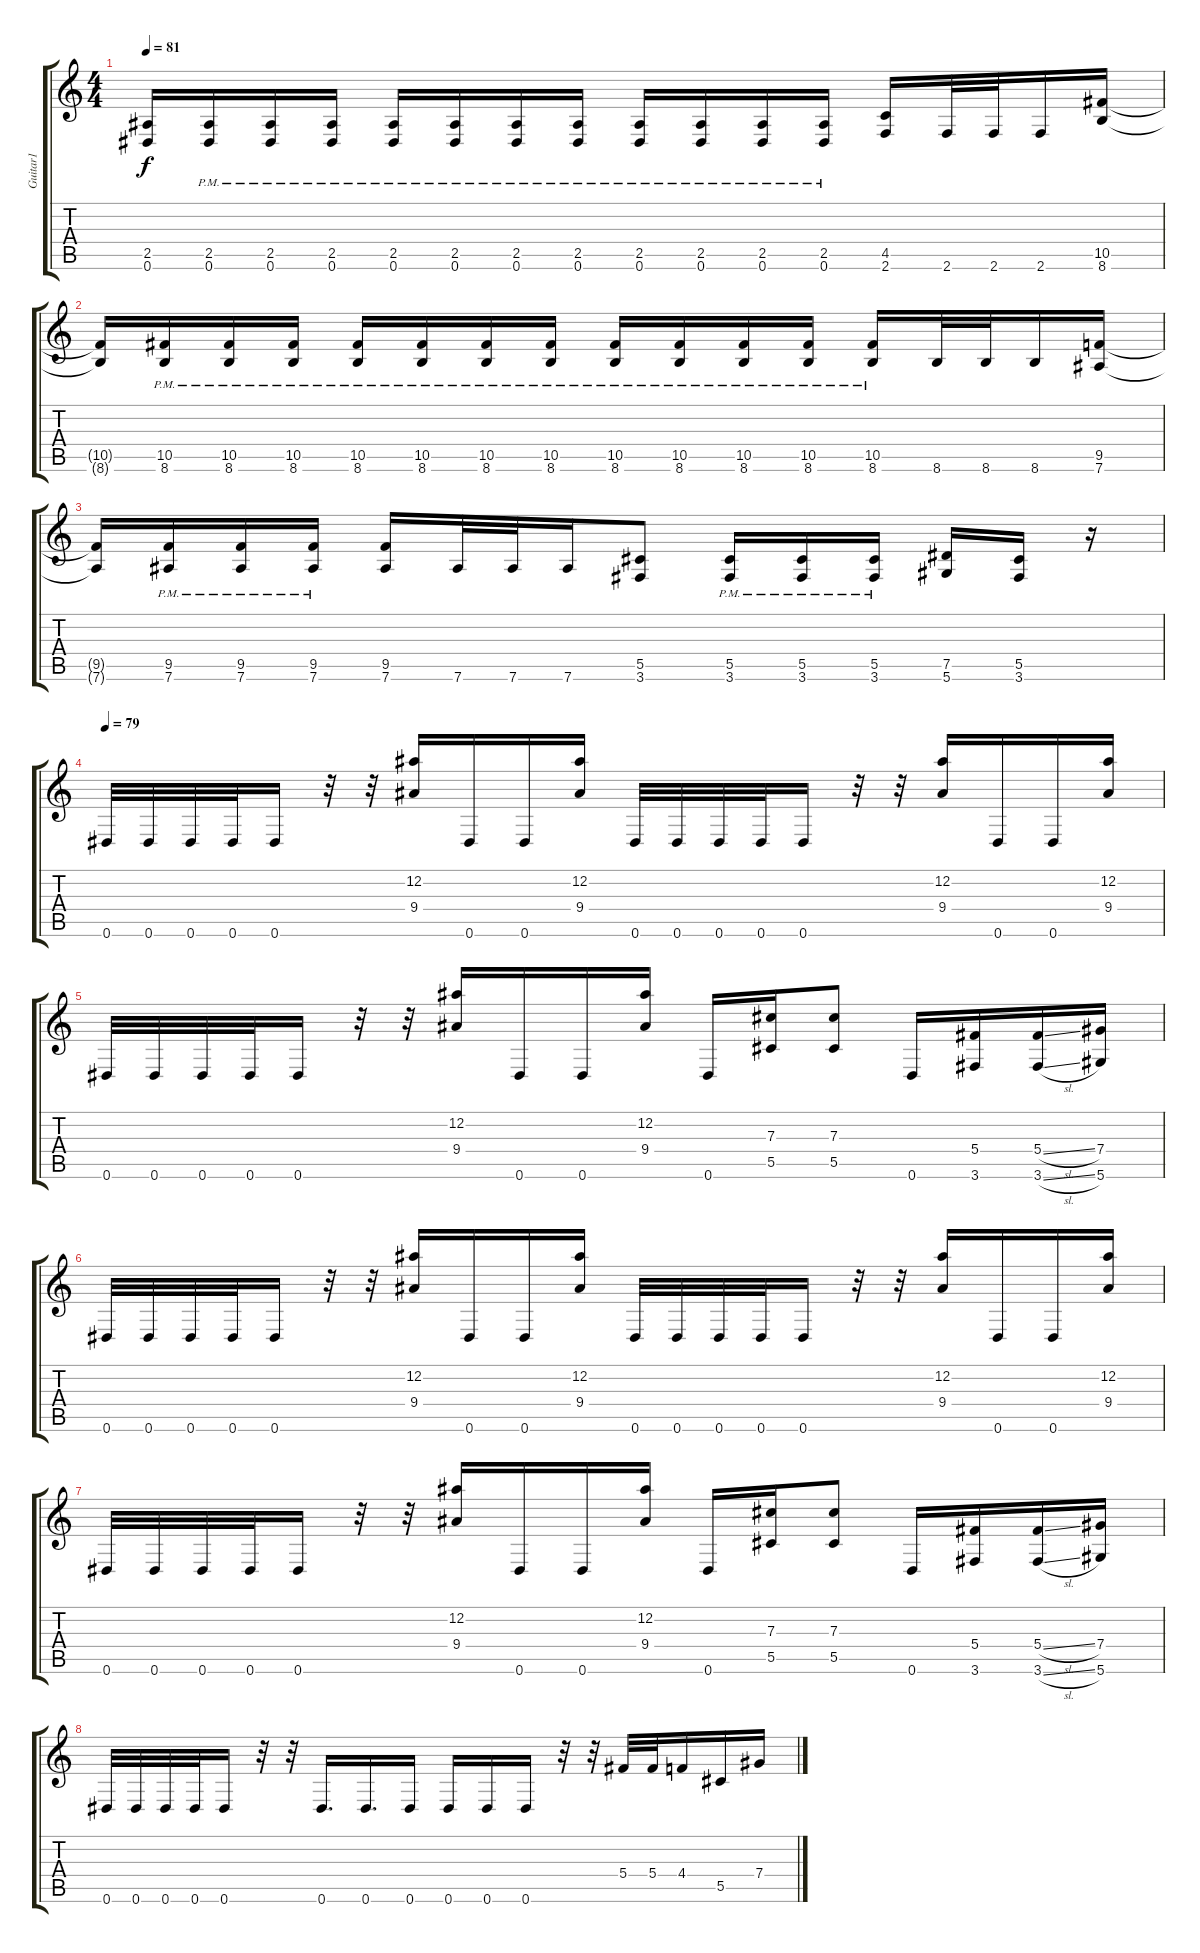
\track ("Guitar1" "Guitar1") {instrument distortionguitar}
\staff {score tabs}
\tuning (Eb4 Bb3 Gb3 Db3 Ab2 Eb2) {hide}
\ts (4 4)
\tempo 81
\clef g2
\ks c
(2.5{t} 0.6{t}).16{dy f} (2.5{pm} 0.6{pm}).16 (2.5{pm} 0.6{pm}).16 (2.5{pm} 0.6{pm}).16 (2.5{pm} 0.6{pm}).16 (2.5{pm} 0.6{pm}).16 (2.5{pm} 0.6{pm}).16 (2.5{pm} 0.6{pm}).16 (2.5{pm} 0.6{pm}).16 (2.5{pm} 0.6{pm}).16 (2.5{pm} 0.6{pm}).16 (2.5{pm} 0.6{pm}).16 (4.5 2.6).16 2.6.32 2.6.32 2.6.16 (10.5 8.6).16 |
(10.5{t} 8.6{t}).16 (10.5{pm} 8.6{pm}).16 (10.5{pm} 8.6{pm}).16 (10.5{pm} 8.6{pm}).16 (10.5{pm} 8.6{pm}).16 (10.5{pm} 8.6{pm}).16 (10.5{pm} 8.6{pm}).16 (10.5{pm} 8.6{pm}).16 (10.5{pm} 8.6{pm}).16 (10.5{pm} 8.6{pm}).16 (10.5{pm} 8.6{pm}).16 (10.5{pm} 8.6{pm}).16 (10.5 8.6{pm}).16 8.6.32 8.6.32 8.6.16 (9.5 7.6).16 |
(9.5{t} 7.6{t}).16 (9.5{pm} 7.6{pm}).16 (9.5{pm} 7.6{pm}).16 (9.5{pm} 7.6{pm}).16 (9.5 7.6).16 7.6.32 7.6.32 7.6.16 (5.5 3.6).8 (5.5{pm} 3.6{pm}).16 (5.5{pm} 3.6{pm}).16 (5.5{pm} 3.6{pm}).16 (7.5 5.6).16 (5.5 3.6).16 r.16 |
\tempo 79
0.6.32 0.6.32 0.6.32 0.6.32 0.6.16 r.32 r.32 (12.2 9.4).16 0.6.16 0.6.16 (12.2 9.4).16 0.6.32 0.6.32 0.6.32 0.6.32 0.6.16 r.32 r.32 (12.2 9.4).16 0.6.16 0.6.16 (12.2 9.4).16 |
0.6.32 0.6.32 0.6.32 0.6.32 0.6.16 r.32 r.32 (12.2 9.4).16 0.6.16 0.6.16 (12.2 9.4).16 0.6.16 (7.3 5.5).16 (7.3 5.5).8 0.6.16 (5.4 3.6).16 (5.4{sl} 3.6{sl}).16 (7.4 5.6).16 |
0.6.32 0.6.32 0.6.32 0.6.32 0.6.16 r.32 r.32 (12.2 9.4).16 0.6.16 0.6.16 (12.2 9.4).16 0.6.32 0.6.32 0.6.32 0.6.32 0.6.16 r.32 r.32 (12.2 9.4).16 0.6.16 0.6.16 (12.2 9.4).16 |
0.6.32 0.6.32 0.6.32 0.6.32 0.6.16 r.32 r.32 (12.2 9.4).16 0.6.16 0.6.16 (12.2 9.4).16 0.6.16 (7.3 5.5).16 (7.3 5.5).8 0.6.16 (5.4 3.6).16 (5.4{sl} 3.6{sl}).16 (7.4 5.6).16 |
0.6.32 0.6.32 0.6.32 0.6.32 0.6.16 r.32 r.32 0.6.16{d} 0.6.16{d} 0.6.16 0.6.16 0.6.16 0.6.16 r.32 r.32 5.4.32 5.4.32 4.4.16 5.5.16 7.4.16
